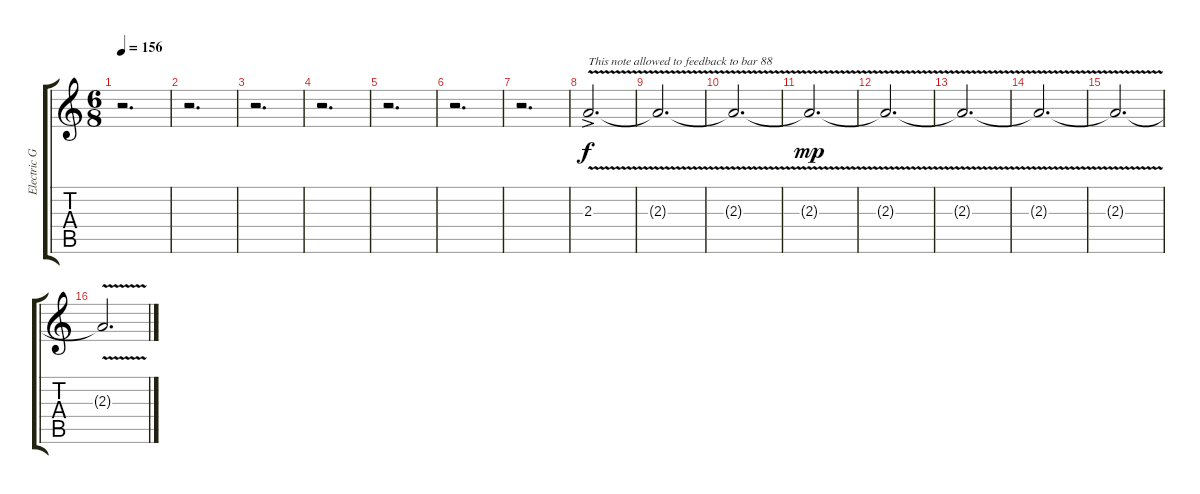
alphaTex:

\track ("Electric Guitar 2 (leads/overdubs)" "Electric G") {instrument distortionguitar}
\staff {score tabs}
\tuning (E4 B3 G3 D3 A2 E2) {hide}
\ts (6 8)
\tempo 156
\clef g2
\ks c
r.2{d dy f} |
r.2{d} |
r.2{d} |
r.2{d} |
r.2{d} |
r.2{d} |
r.2{d} |
2.3{v ac}.2{d txt "This note allowed to feedback to bar 88"} |
2.3{v t}.2{d} |
2.3{v t}.2{d} |
2.3{v t}.2{d dy mp} |
2.3{v t}.2{d} |
2.3{v t}.2{d} |
2.3{v t}.2{d} |
2.3{v t}.2{d} |
2.3{v t}.2{d}
